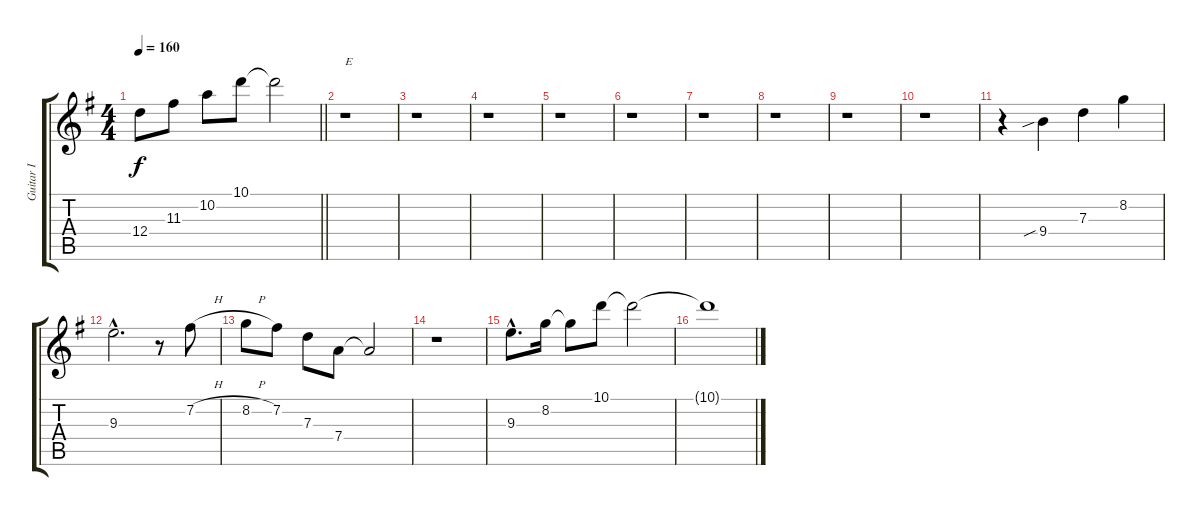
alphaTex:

\track ("Guitar I" "Guitar I") {instrument overdrivenguitar}
\staff {score tabs}
\tuning (E4 B3 G3 D3 A2 E2) {hide}
\ts (4 4)
\tempo 160
\clef g2
\barLineRight lightlight
\ks g
12.4.8{dy f} 11.3.8 10.2.8 10.1.8 10.1{t}.2 |
r.1{txt "E"} |
r.1 |
r.1 |
r.1 |
r.1 |
r.1 |
r.1 |
r.1 |
r.1 |
r.4 9.4{sib}.4 7.3.4 8.2.4 |
9.3{hac}.2{d} r.8 7.2{h}.8 |
8.2{h}.8 7.2.8 7.3.8 7.4.8 7.4{t}.2 |
r.1 |
9.3{hac}.8{d} 8.2.16 8.2{t}.8 10.1.8 10.1{t}.2 |
10.1{t}.1
